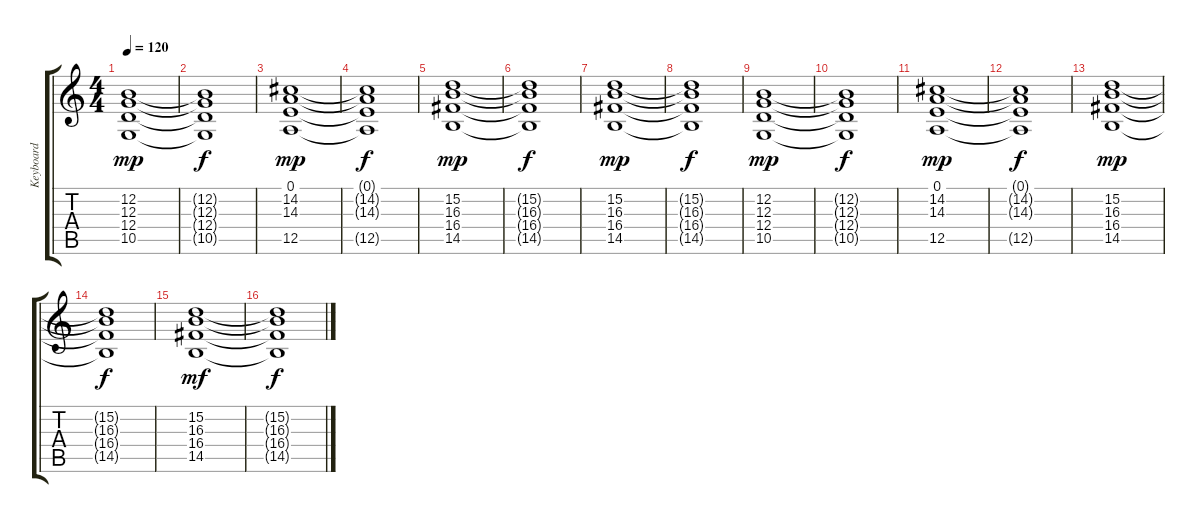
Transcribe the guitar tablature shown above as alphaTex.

\track ("Keyboard" "Keyboard") {instrument percussiveorgan}
\staff {score tabs}
\tuning (E4 B3 G3 D3 A2 E2) {hide}
\ts (4 4)
\tempo 120
\clef g2
\ks c
(12.2 12.3 12.4 10.5).1{dy mp} |
(12.2{t} 12.3{t} 12.4{t} 10.5{t}).1{dy f} |
(0.1 14.2 14.3 12.5).1{dy mp} |
(0.1{t} 14.2{t} 14.3{t} 12.5{t}).1{dy f} |
(15.2 16.3 16.4 14.5).1{dy mp} |
(15.2{t} 16.3{t} 16.4{t} 14.5{t}).1{dy f} |
(15.2 16.3 16.4 14.5).1{dy mp} |
(15.2{t} 16.3{t} 16.4{t} 14.5{t}).1{dy f} |
(12.2 12.3 12.4 10.5).1{dy mp} |
(12.2{t} 12.3{t} 12.4{t} 10.5{t}).1{dy f} |
(0.1 14.2 14.3 12.5).1{dy mp} |
(0.1{t} 14.2{t} 14.3{t} 12.5{t}).1{dy f} |
(15.2 16.3 16.4 14.5).1{dy mp} |
(15.2{t} 16.3{t} 16.4{t} 14.5{t}).1{dy f} |
(15.2 16.3 16.4 14.5).1{dy mf} |
(15.2{t} 16.3{t} 16.4{t} 14.5{t}).1{dy f}
